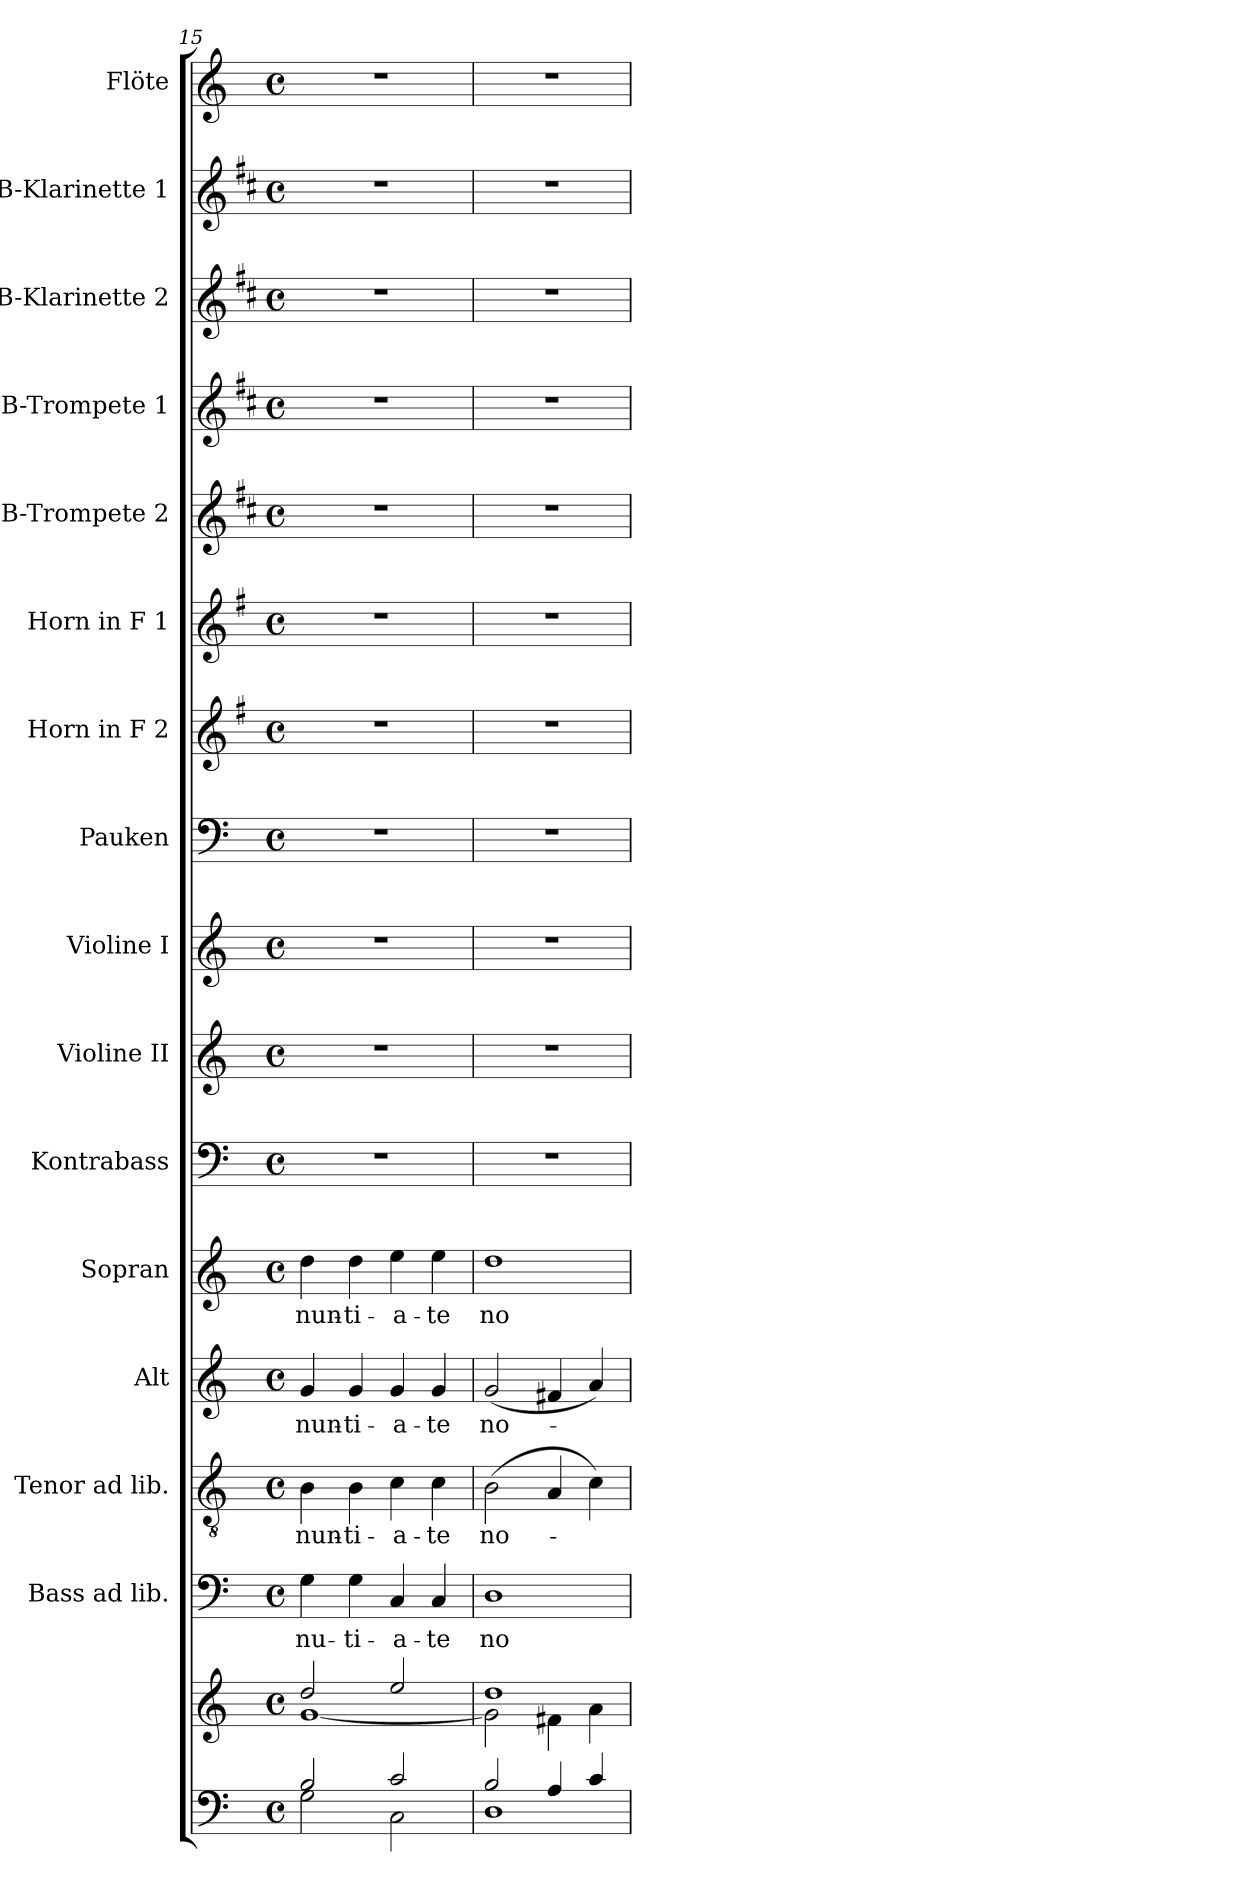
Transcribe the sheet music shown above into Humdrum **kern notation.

**kern	**kern	**kern	**text	**kern	**text	**kern	**text	**kern	**text	**kern	**kern	**kern	**kern	**kern	**kern	**kern	**kern	**kern	**kern	**kern
*part16	*part16	*part15	*part15	*part14	*part14	*part13	*part13	*part12	*part12	*part11	*part10	*part9	*part8	*part7	*part6	*part5	*part4	*part3	*part2	*part1
*staff17	*staff16	*staff15	*staff15	*staff14	*staff14	*staff13	*staff13	*staff12	*staff12	*staff11	*staff10	*staff9	*staff8	*staff7	*staff6	*staff5	*staff4	*staff3	*staff2	*staff1
*	*	*I"Bass ad lib.	*	*I"Tenor ad lib.	*	*I"Alt	*	*I"Sopran	*	*I"Kontrabass	*I"Violine II	*I"Violine I	*I"Pauken	*I"Horn in F 2	*I"Horn in F 1	*I"B-Trompete 2	*I"B-Trompete 1	*I"B-Klarinette 2	*I"B-Klarinette 1	*I"Flöte
*	*	*I'B.	*	*I'T.	*	*I'A.	*	*I'S.	*	*I'Kb.	*I'Vl. II	*I'Vl. I	*I'Pk.	*	*I'Hr. 1	*I'B Trp. 2	*I'B Trp. 1	*I'B Kl. 2	*I'B Kl. 1	*I'Fl.
*clefF4	*clefG2	*clefF4	*	*clefGv2	*	*clefG2	*	*clefG2	*	*clefF4	*clefG2	*clefG2	*clefF4	*clefG2	*clefG2	*clefG2	*clefG2	*clefG2	*clefG2	*clefG2
*	*	*	*	*	*	*	*	*	*	*ITrd7c12	*	*	*	*ITrd4c7	*ITrd4c7	*ITrd1c2	*ITrd1c2	*ITrd1c2	*ITrd1c2	*
*k[]	*k[]	*k[]	*	*k[]	*	*k[]	*	*k[]	*	*k[]	*k[]	*k[]	*k[]	*k[]	*k[]	*k[]	*k[]	*k[]	*k[]	*k[]
*C:	*C:	*C:	*	*C:	*	*C:	*	*C:	*	*C:	*C:	*C:	*C:	*C:	*C:	*C:	*C:	*C:	*C:	*C:
*M4/4	*M4/4	*M4/4	*	*M4/4	*	*M4/4	*	*M4/4	*	*M4/4	*M4/4	*M4/4	*M4/4	*M4/4	*M4/4	*M4/4	*M4/4	*M4/4	*M4/4	*M4/4
*met(c)	*met(c)	*met(c)	*	*met(c)	*	*met(c)	*	*met(c)	*	*met(c)	*met(c)	*met(c)	*met(c)	*met(c)	*met(c)	*met(c)	*met(c)	*met(c)	*met(c)	*met(c)
=15	=15	=15	=15	=15	=15	=15	=15	=15	=15	=15	=15	=15	=15	=15	=15	=15	=15	=15	=15	=15
*^	*^	*	*	*	*	*	*	*	*	*	*	*	*	*	*	*	*	*	*	*
!	!	!	!	!	!LO:LY:b	!	!LO:LY:b	!	!LO:LY:b	!	!LO:LY:b	!	!	!	!	!	!	!	!	!	!	!
2B/	2G\	2dd/	[<1g	4G\	-nu-	4B\	-nun-	4g/	-nun-	4dd\	-nun-	1r	1r	1r	1r	1r	1r	1r	1r	1r	1r	1r
!	!	!	!	!	!LO:LY:b	!	!LO:LY:b	!	!LO:LY:b	!	!LO:LY:b	!	!	!	!	!	!	!	!	!	!	!
.	.	.	.	4G\	-ti-	4B\	-ti-	4g/	-ti-	4dd\	-ti-	.	.	.	.	.	.	.	.	.	.	.
!	!	!	!	!	!LO:LY:b	!	!LO:LY:b	!	!LO:LY:b	!	!LO:LY:b	!	!	!	!	!	!	!	!	!	!	!
2c/	2C\	2ee/	.	4C/	-a-	4c\	-a-	4g/	-a-	4ee\	-a-	.	.	.	.	.	.	.	.	.	.	.
!	!	!	!	!	!LO:LY:b	!	!LO:LY:b	!	!LO:LY:b	!	!LO:LY:b	!	!	!	!	!	!	!	!	!	!	!
.	.	.	.	4C/	-te	4c\	-te	4g/	-te	4ee\	-te	.	.	.	.	.	.	.	.	.	.	.
=16	=16	=16	=16	=16	=16	=16	=16	=16	=16	=16	=16	=16	=16	=16	=16	=16	=16	=16	=16	=16	=16	=16
!	!	!	!	!	!LO:LY:b	!	!LO:LY:b	!	!LO:LY:b	!	!LO:LY:b	!	!	!	!	!	!	!	!	!	!	!
2B/	1D	1dd	2g\]	1D	no-	(>2B\	no-	(<2g/	no-	1dd	no-	1r	1r	1r	1r	1r	1r	1r	1r	1r	1r	1r
4A/	.	.	4f#X\	.	.	4A/	.	4f#X/	.	.	.	.	.	.	.	.	.	.	.	.	.	.
4c/	.	.	4a\	.	.	4c\)	.	4a/)	.	.	.	.	.	.	.	.	.	.	.	.	.	.
*v	*v	*	*	*	*	*	*	*	*	*	*	*	*	*	*	*	*	*	*	*	*	*
*	*v	*v	*	*	*	*	*	*	*	*	*	*	*	*	*	*	*	*	*	*	*
=	=	=	=	=	=	=	=	=	=	=	=	=	=	=	=	=	=	=	=	=
*-	*-	*-	*-	*-	*-	*-	*-	*-	*-	*-	*-	*-	*-	*-	*-	*-	*-	*-	*-	*-
